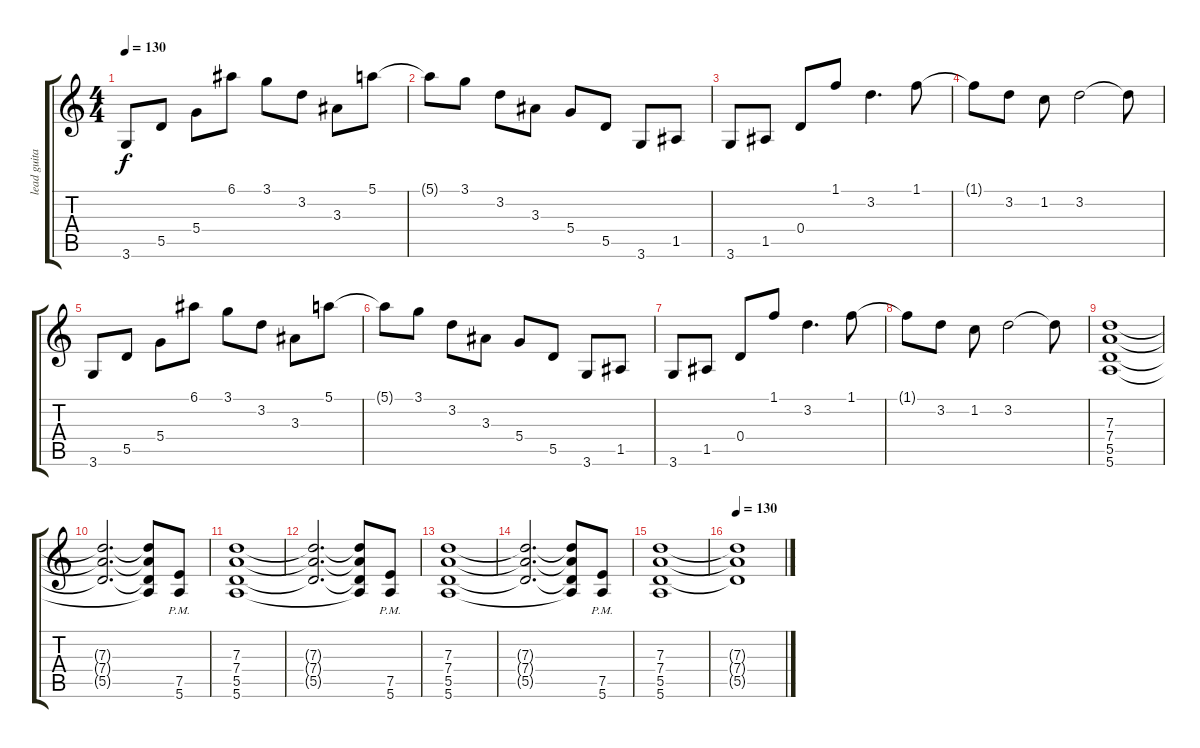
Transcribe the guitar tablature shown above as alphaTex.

\track ("lead guitar " "lead guita") {instrument distortionguitar}
\staff {score tabs}
\tuning (E4 B3 G3 D3 A2 E2) {hide}
\ts (4 4)
\tempo 130
\clef g2
\ks c
3.6.8{dy f volume 14 instrument electricguitarclean} 5.5.8 5.4.8 6.1.8 3.1.8 3.2.8 3.3.8 5.1.8 |
5.1{t}.8 3.1.8 3.2.8 3.3.8 5.4.8 5.5.8 3.6.8 1.5.8 |
3.6.8 1.5.8 0.4.8 1.1.8 3.2.4{d} 1.1.8 |
1.1{t}.8 3.2.8 1.2.8 3.2.2 3.2{t}.8 |
3.6.8{volume 14 instrument electricguitarclean} 5.5.8 5.4.8 6.1.8 3.1.8 3.2.8 3.3.8 5.1.8 |
5.1{t}.8 3.1.8 3.2.8 3.3.8 5.4.8 5.5.8 3.6.8 1.5.8 |
3.6.8 1.5.8 0.4.8 1.1.8 3.2.4{d} 1.1.8 |
1.1{t}.8 3.2.8 1.2.8 3.2.2 3.2{t}.8 |
(7.3 7.4 5.5 5.6).1{instrument distortionguitar} |
(7.3{t} 7.4{t} 5.5{t}).2{d} (7.3{t} 7.4{t} 5.5{t} 5.6{t}).8 (7.5 5.6{pm}).8 |
(7.3 7.4 5.5 5.6).1 |
(7.3{t} 7.4{t} 5.5{t}).2{d} (7.3{t} 7.4{t} 5.5{t} 5.6{t}).8 (7.5 5.6{pm}).8 |
(7.3 7.4 5.5 5.6).1 |
(7.3{t} 7.4{t} 5.5{t}).2{d} (7.3{t} 7.4{t} 5.5{t} 5.6{t}).8 (7.5 5.6{pm}).8 |
(7.3 7.4 5.5 5.6).1 |
\tempo 130
(7.3{t} 7.4{t} 5.5{t}).1
